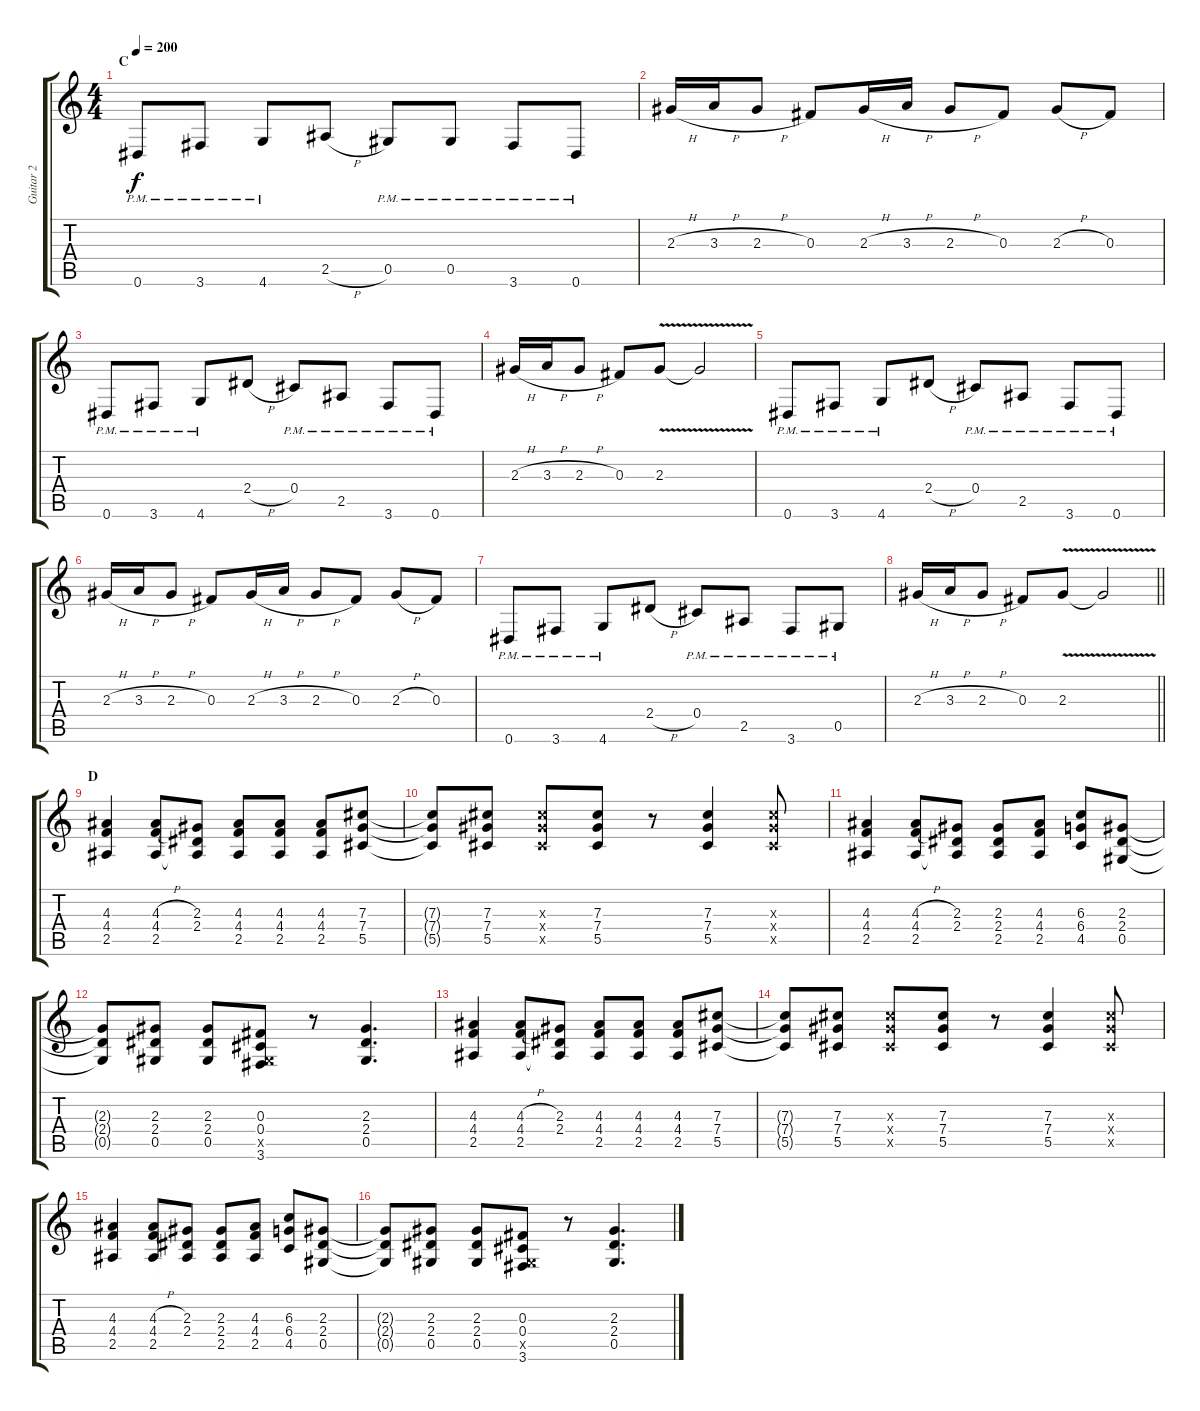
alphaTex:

\track ("Guitar 2" "Guitar 2") {instrument overdrivenguitar}
\staff {score tabs}
\tuning (Eb4 Bb3 Gb3 Db3 Ab2 Eb2) {hide}
\ts (4 4)
\section ("" "C")
\tempo 200
\clef g2
\ks c
0.6{pm}.8{dy f} 3.6{pm}.8 4.6{pm}.8 2.5{h}.8 0.5{pm}.8 0.5{pm}.8 3.6{pm}.8 0.6{pm}.8 |
2.3{h}.16 3.3{h}.16 2.3{h}.8 0.3.8 2.3{h}.16 3.3{h}.16 2.3{h}.8 0.3.8 2.3{h}.8 0.3.8 |
0.6{pm}.8 3.6{pm}.8 4.6{pm}.8 2.4{h}.8 0.4{pm}.8 2.5{pm}.8 3.6{pm}.8 0.6{pm}.8 |
2.3{h}.16 3.3{h}.16 2.3{h}.8 0.3.8 2.3{v}.8 2.3{t}.2 |
0.6{pm}.8 3.6{pm}.8 4.6{pm}.8 2.4{h}.8 0.4{pm}.8 2.5{pm}.8 3.6{pm}.8 0.6{pm}.8 |
2.3{h}.16 3.3{h}.16 2.3{h}.8 0.3.8 2.3{h}.16 3.3{h}.16 2.3{h}.8 0.3.8 2.3{h}.8 0.3.8 |
0.6{pm}.8 3.6{pm}.8 4.6{pm}.8 2.4{h}.8 0.4{pm}.8 2.5{pm}.8 3.6{pm}.8 0.5{pm}.8 |
\barLineRight lightlight
2.3{h}.16 3.3{h}.16 2.3{h}.8 0.3.8 2.3{v}.8 2.3{t}.2 |
\section ("" "D")
(4.3 4.4 2.5).4 (4.3{h} 4.4{h} 2.5).8 (2.3 2.4 2.5{t}).8 (4.3 4.4 2.5).8 (4.3 4.4 2.5).8 (4.3 4.4 2.5).8 (7.3 7.4 5.5).8 |
(7.3{t} 7.4{t} 5.5{t}).8 (7.3 7.4 5.5).8 (7.3{x} 7.4{x} 5.5{x}).8 (7.3 7.4 5.5).8 r.8 (7.3 7.4 5.5).4 (7.3{x} 7.4{x} 5.5{x}).8 |
(4.3 4.4 2.5).4 (4.3{h} 4.4{h} 2.5).8 (2.3 2.4 2.5{t}).8 (2.3 2.4 2.5).8 (4.3 4.4 2.5).8 (6.3 6.4 4.5).8 (2.3 2.4 0.5).8 |
(2.3{t} 2.4{t} 0.5{t}).8 (2.3 2.4 0.5).8 (2.3 2.4 0.5).8 (0.3 0.4 0.5{x} 3.6).8 r.8 (2.3 2.4 0.5).4{d} |
(4.3 4.4 2.5).4 (4.3{h} 4.4{h} 2.5).8 (2.3 2.4 2.5{t}).8 (4.3 4.4 2.5).8 (4.3 4.4 2.5).8 (4.3 4.4 2.5).8 (7.3 7.4 5.5).8 |
(7.3{t} 7.4{t} 5.5{t}).8 (7.3 7.4 5.5).8 (7.3{x} 7.4{x} 5.5{x}).8 (7.3 7.4 5.5).8 r.8 (7.3 7.4 5.5).4 (7.3{x} 7.4{x} 5.5{x}).8 |
(4.3 4.4 2.5).4 (4.3{h} 4.4{h} 2.5).8 (2.3 2.4 2.5{t}).8 (2.3 2.4 2.5).8 (4.3 4.4 2.5).8 (6.3 6.4 4.5).8 (2.3 2.4 0.5).8 |
(2.3{t} 2.4{t} 0.5{t}).8 (2.3 2.4 0.5).8 (2.3 2.4 0.5).8 (0.3 0.4 0.5{x} 3.6).8 r.8 (2.3 2.4 0.5).4{d}
